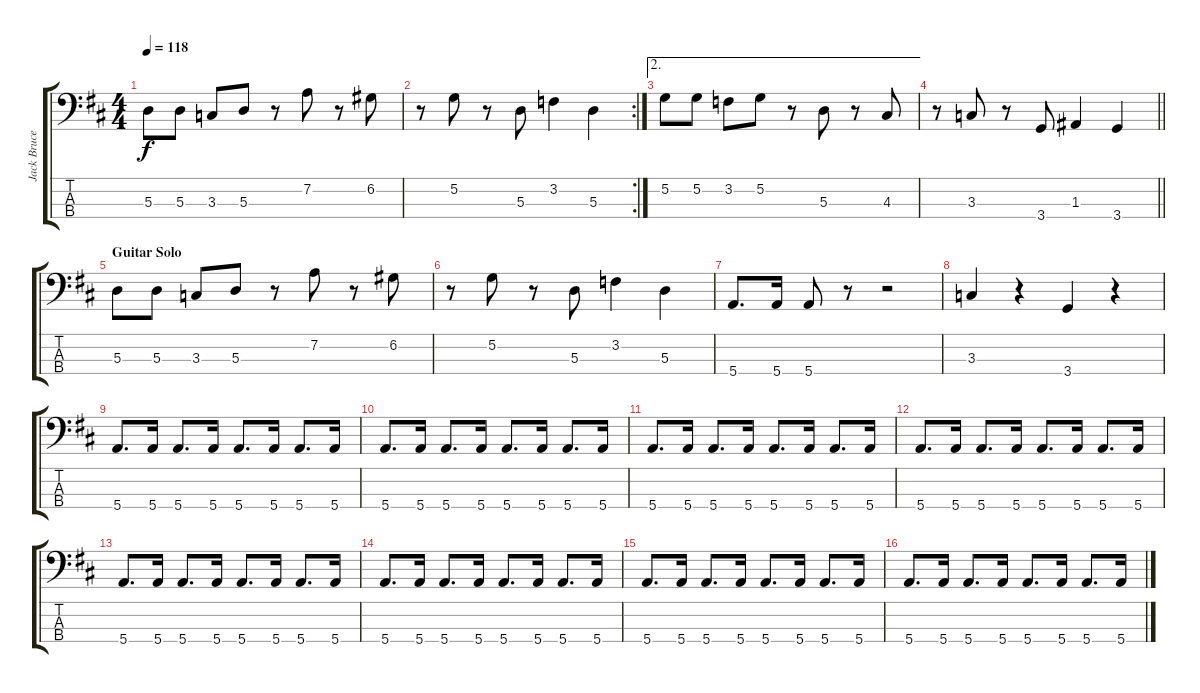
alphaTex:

\track ("Jack Bruce (Bass)" "Jack Bruce") {instrument electricbassfinger}
\staff {score tabs}
\tuning (G2 D2 A1 E1) {hide}
\ts (4 4)
\tempo 118
\clef f4
\ks d
5.3.8{dy f} 5.3.8 3.3.8 5.3.8 r.8 7.2.8 r.8 6.2.8 |
\rc 2
r.8 5.2.8 r.8 5.3.8 3.2.4 5.3.4 |
\ae 2
5.2.8 5.2.8 3.2.8 5.2.8 r.8 5.3.8 r.8 4.3.8 |
\barLineRight lightlight
r.8 3.3.8 r.8 3.4.8 1.3.4 3.4.4 |
\section ("" "Guitar Solo")
5.3.8 5.3.8 3.3.8 5.3.8 r.8 7.2.8 r.8 6.2.8 |
r.8 5.2.8 r.8 5.3.8 3.2.4 5.3.4 |
5.4.8{d} 5.4.16 5.4.8 r.8 r.2 |
3.3.4 r.4 3.4.4 r.4 |
5.4.8{d} 5.4.16 5.4.8{d} 5.4.16 5.4.8{d} 5.4.16 5.4.8{d} 5.4.16 |
5.4.8{d} 5.4.16 5.4.8{d} 5.4.16 5.4.8{d} 5.4.16 5.4.8{d} 5.4.16 |
5.4.8{d} 5.4.16 5.4.8{d} 5.4.16 5.4.8{d} 5.4.16 5.4.8{d} 5.4.16 |
5.4.8{d} 5.4.16 5.4.8{d} 5.4.16 5.4.8{d} 5.4.16 5.4.8{d} 5.4.16 |
5.4.8{d} 5.4.16 5.4.8{d} 5.4.16 5.4.8{d} 5.4.16 5.4.8{d} 5.4.16 |
5.4.8{d} 5.4.16 5.4.8{d} 5.4.16 5.4.8{d} 5.4.16 5.4.8{d} 5.4.16 |
5.4.8{d} 5.4.16 5.4.8{d} 5.4.16 5.4.8{d} 5.4.16 5.4.8{d} 5.4.16 |
5.4.8{d} 5.4.16 5.4.8{d} 5.4.16 5.4.8{d} 5.4.16 5.4.8{d} 5.4.16
